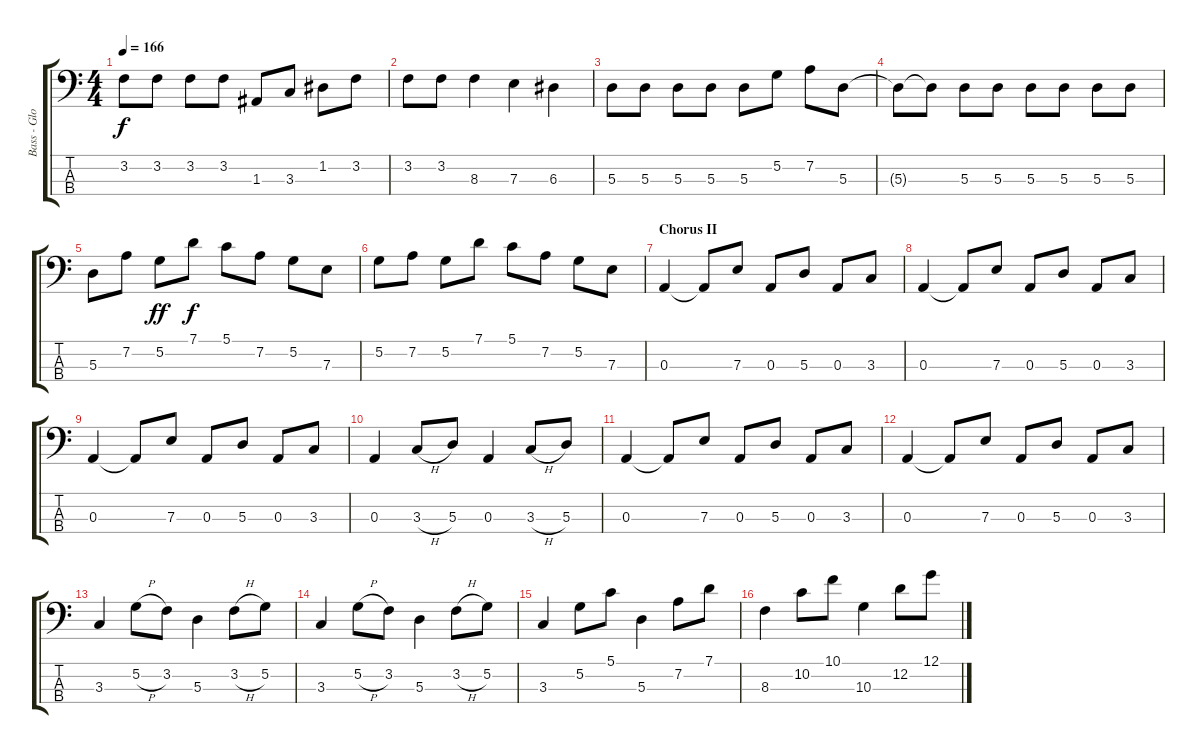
\track ("Bass - Glover" "Bass - Glo") {instrument electricbassfinger}
\staff {score tabs}
\tuning (G2 D2 A1 E1) {hide}
\ts (4 4)
\tempo 166
\clef f4
\ks c
3.2.8{dy f} 3.2.8 3.2.8 3.2.8 1.3.8 3.3.8 1.2.8 3.2.8 |
3.2.8 3.2.8 8.3.4 7.3.4 6.3.4 |
5.3.8 5.3.8 5.3.8 5.3.8 5.3.8 5.2.8 7.2.8 5.3.8 |
5.3{t}.8 5.3{t}.8 5.3.8 5.3.8 5.3.8 5.3.8 5.3.8 5.3.8 |
5.3.8 7.2.8 5.2.8{dy ff} 7.1.8{dy f} 5.1.8 7.2.8 5.2.8 7.3.8 |
5.2.8 7.2.8 5.2.8 7.1.8 5.1.8 7.2.8 5.2.8 7.3.8 |
\section ("" "Chorus II")
0.3.4 0.3{t}.8 7.3.8 0.3.8 5.3.8 0.3.8 3.3.8 |
0.3.4 0.3{t}.8 7.3.8 0.3.8 5.3.8 0.3.8 3.3.8 |
0.3.4 0.3{t}.8 7.3.8 0.3.8 5.3.8 0.3.8 3.3.8 |
0.3.4 3.3{h}.8 5.3.8 0.3.4 3.3{h}.8 5.3.8 |
0.3.4 0.3{t}.8 7.3.8 0.3.8 5.3.8 0.3.8 3.3.8 |
0.3.4 0.3{t}.8 7.3.8 0.3.8 5.3.8 0.3.8 3.3.8 |
3.3.4 5.2{h}.8 3.2.8 5.3.4 3.2{h}.8 5.2.8 |
3.3.4 5.2{h}.8 3.2.8 5.3.4 3.2{h}.8 5.2.8 |
3.3.4 5.2.8 5.1.8 5.3.4 7.2.8 7.1.8 |
8.3.4 10.2.8 10.1.8 10.3.4 12.2.8 12.1.8
